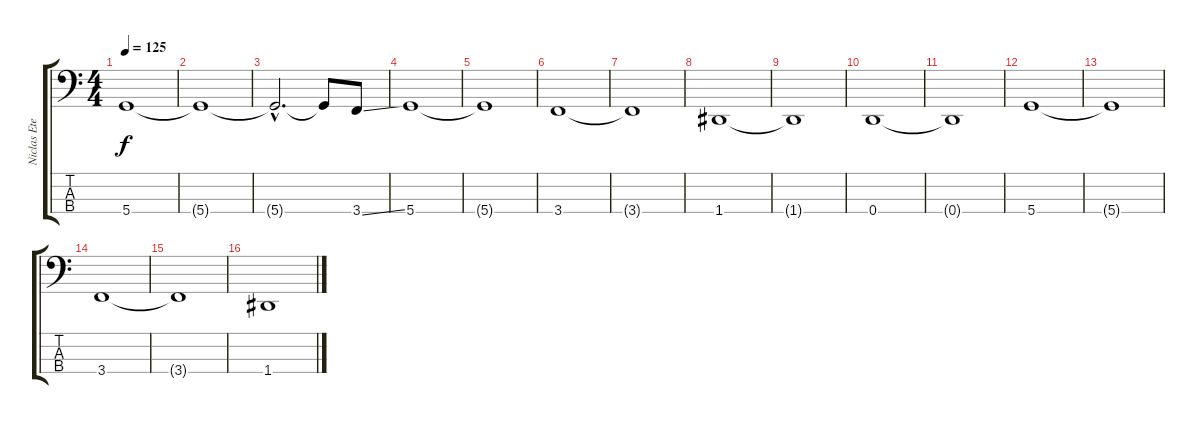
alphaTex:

\track ("Niclas Etelävuori" "Niclas Ete") {instrument electricbasspick}
\staff {score tabs}
\tuning (F2 C2 G1 D1) {hide}
\ts (4 4)
\tempo 125
\clef f4
\ks c
5.4{t}.1{dy f} |
5.4{t}.1 |
5.4{hac t}.2{d} 5.4{t}.8 3.4{ss}.8 |
5.4.1 |
5.4{t}.1 |
3.4.1 |
3.4{t}.1 |
1.4.1 |
1.4{t}.1 |
0.4.1 |
0.4{t}.1 |
5.4.1 |
5.4{t}.1 |
3.4.1 |
3.4{t}.1 |
1.4.1
